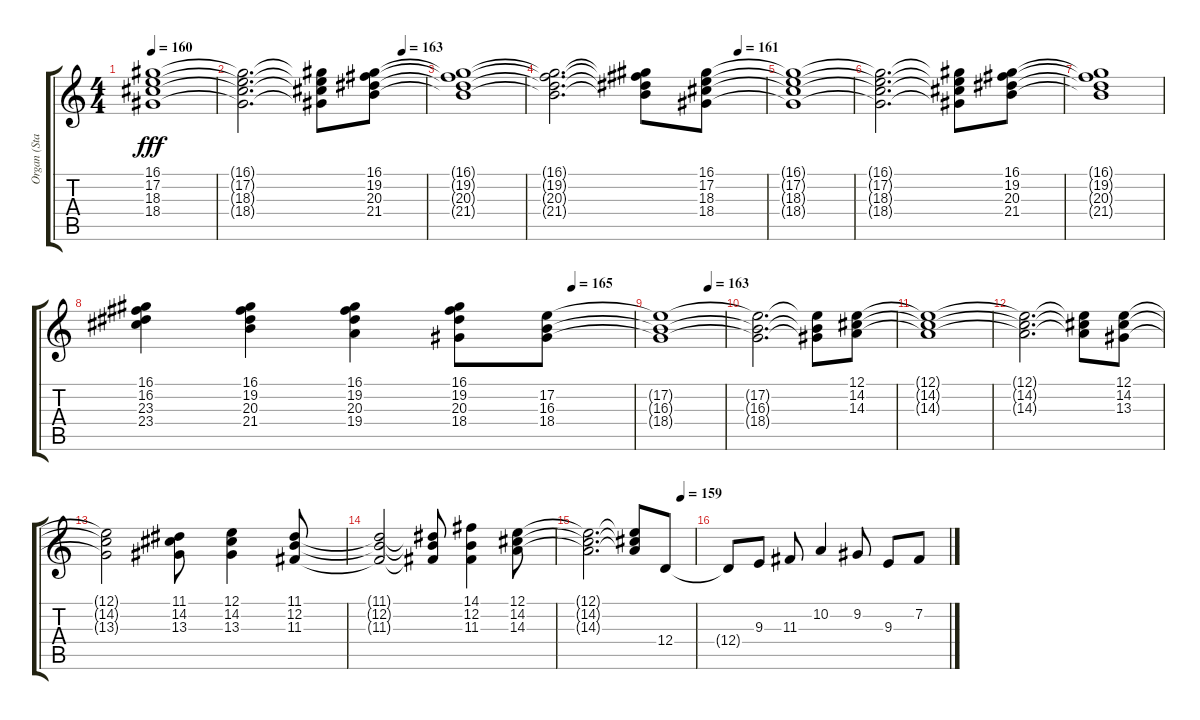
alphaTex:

\track ("Organ (Staff 1)" "Organ (Sta") {instrument drawbarorgan}
\staff {score tabs}
\tuning (E4 B3 G3 D3 A2 E2) {hide}
\ts (4 4)
\tempo 160
\clef g2
\ks c
(16.1 17.2 18.3 18.4).1{dy fff} |
\tempo (163 0.875)
(16.1{t} 17.2{t} 18.3{t} 18.4{t}).2{d} (16.1{t} 17.2{t} 18.3{t} 18.4{t}).8 (16.1 19.2 20.3 21.4).8 |
(16.1{t} 19.2{t} 20.3{t} 21.4{t}).1 |
\tempo (161 0.875)
(16.1{t} 19.2{t} 20.3{t} 21.4{t}).2{d} (16.1{t} 19.2{t} 20.3{t} 21.4{t}).8 (16.1 17.2 18.3 18.4).8 |
(16.1{t} 17.2{t} 18.3{t} 18.4{t}).1 |
(16.1{t} 17.2{t} 18.3{t} 18.4{t}).2{d} (16.1{t} 17.2{t} 18.3{t} 18.4{t}).8 (16.1 19.2 20.3 21.4).8 |
(16.1{t} 19.2{t} 20.3{t} 21.4{t}).1 |
\tempo (165 0.875)
(16.1 16.2 23.3 23.4).4 (16.1 19.2 20.3 21.4).4 (16.1 19.2 20.3 19.4).4 (16.1 19.2 20.3 18.4).8 (17.2 16.3 18.4).8 |
\tempo (163 0.75)
(17.2{t} 16.3{t} 18.4{t}).1 |
(17.2{t} 16.3{t} 18.4{t}).2{d} (17.2{t} 16.3{t} 18.4{t}).8 (12.1 14.2 14.3).8 |
(12.1{t} 14.2{t} 14.3{t}).1 |
(12.1{t} 14.2{t} 14.3{t}).2{d} (12.1{t} 14.2{t} 14.3{t}).8 (12.1 14.2 13.3).8 |
(12.1{t} 14.2{t} 13.3{t}).2 (11.1 14.2 13.3).8 (12.1 14.2 13.3).4 (11.1 12.2 11.3).8 |
(11.1{t} 12.2{t} 11.3{t}).2 (11.1{t} 12.2{t} 11.3{t}).8 (14.1 12.2 11.3).4 (12.1 14.2 14.3).8 |
\tempo (159 0.875)
(12.1{t} 14.2{t} 14.3{t}).2{d} (12.1{t} 14.2{t} 14.3{t}).8 12.4.8 |
12.4{t}.8 9.3.8 11.3.8 10.2.4 9.2.8 9.3.8 7.2.8
